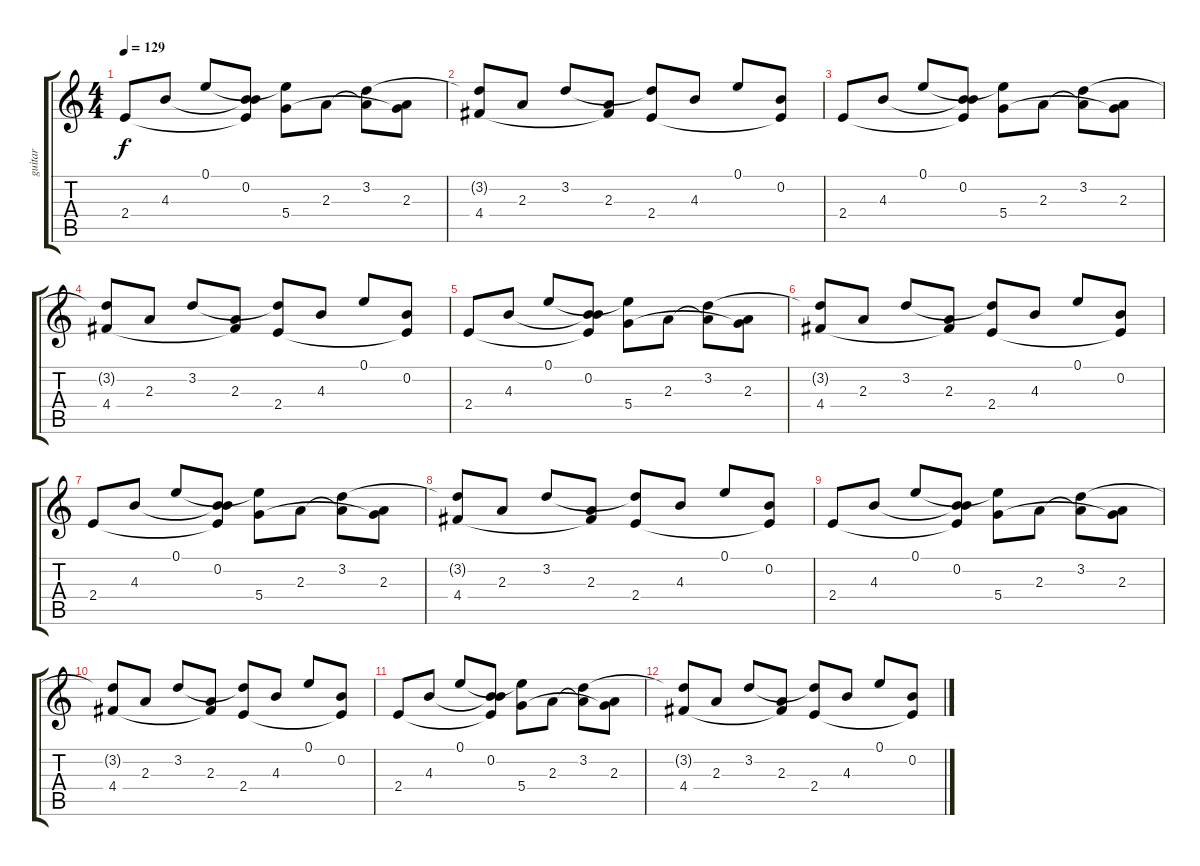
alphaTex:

\track ("guitar" "guitar") {instrument electricguitarclean}
\staff {score tabs}
\tuning (E4 B3 G3 D3 A2 E2) {hide}
\ts (4 4)
\tempo 129
\clef g2
\ks c
2.4.8{dy f} 4.3.8 0.1.8 (0.2 4.3{t} 2.4{t}).8 (0.1{t} 5.4).8 2.3.8 (3.2 2.3{t}).8 (2.3 5.4{t}).8 |
(3.2{t} 4.4).8 2.3.8 3.2.8 (2.3 4.4{t}).8 (3.2{t} 2.4).8 4.3.8 0.1.8 (0.2 2.4{t}).8 |
2.4.8 4.3.8 0.1.8 (0.2 4.3{t} 2.4{t}).8 (0.1{t} 5.4).8 2.3.8 (3.2 2.3{t}).8 (2.3 5.4{t}).8 |
(3.2{t} 4.4).8 2.3.8 3.2.8 (2.3 4.4{t}).8 (3.2{t} 2.4).8 4.3.8 0.1.8 (0.2 2.4{t}).8 |
2.4.8 4.3.8 0.1.8 (0.2 4.3{t} 2.4{t}).8 (0.1{t} 5.4).8 2.3.8 (3.2 2.3{t}).8 (2.3 5.4{t}).8 |
(3.2{t} 4.4).8 2.3.8 3.2.8 (2.3 4.4{t}).8 (3.2{t} 2.4).8 4.3.8 0.1.8 (0.2 2.4{t}).8 |
2.4.8 4.3.8 0.1.8 (0.2 4.3{t} 2.4{t}).8 (0.1{t} 5.4).8 2.3.8 (3.2 2.3{t}).8 (2.3 5.4{t}).8 |
(3.2{t} 4.4).8 2.3.8 3.2.8 (2.3 4.4{t}).8 (3.2{t} 2.4).8 4.3.8 0.1.8 (0.2 2.4{t}).8 |
2.4.8 4.3.8 0.1.8 (0.2 4.3{t} 2.4{t}).8 (0.1{t} 5.4).8 2.3.8 (3.2 2.3{t}).8 (2.3 5.4{t}).8 |
(3.2{t} 4.4).8 2.3.8 3.2.8 (2.3 4.4{t}).8 (3.2{t} 2.4).8 4.3.8 0.1.8 (0.2 2.4{t}).8 |
2.4.8 4.3.8 0.1.8 (0.2 4.3{t} 2.4{t}).8 (0.1{t} 5.4).8 2.3.8 (3.2 2.3{t}).8 (2.3 5.4{t}).8 |
(3.2{t} 4.4).8 2.3.8 3.2.8 (2.3 4.4{t}).8 (3.2{t} 2.4).8 4.3.8 0.1.8 (0.2 2.4{t}).8
